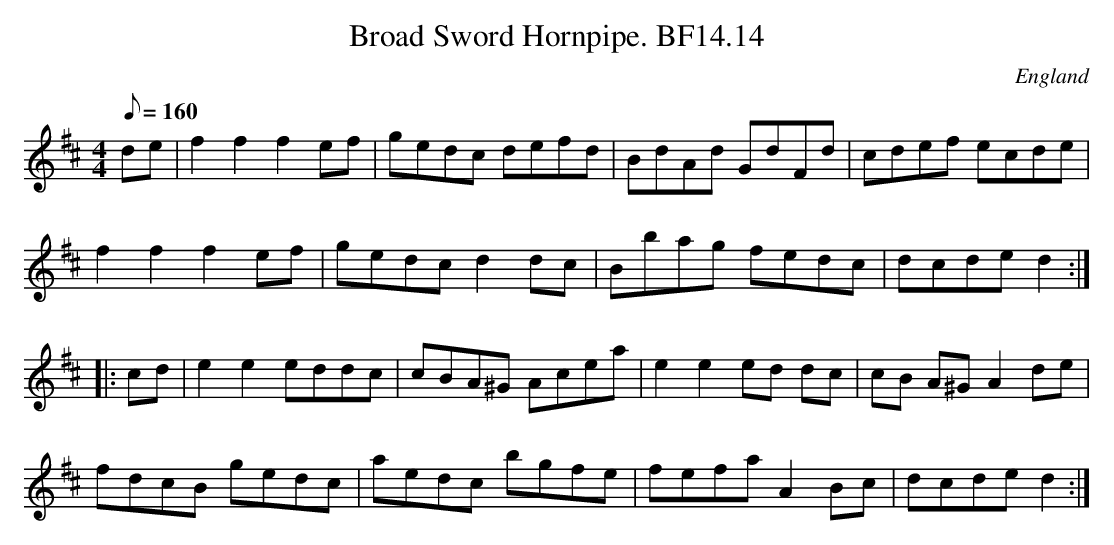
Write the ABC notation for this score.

X:1
T:Broad Sword Hornpipe. BF14.14
M:4/4
Q:160
O:England
K:D
de|f2f2f2ef|gedc defd|BdAd GdFd|cdef ecde|!
f2f2f2ef|gedcd2dc|Bbag fedc|dcded2::!
cd|e2e2eddc|cBA^G Acea|e2e2ed dc|cB A^G A2de|!
fdcB gedc|aedc bgfe|fefaA2Bc|dcded2:|]
